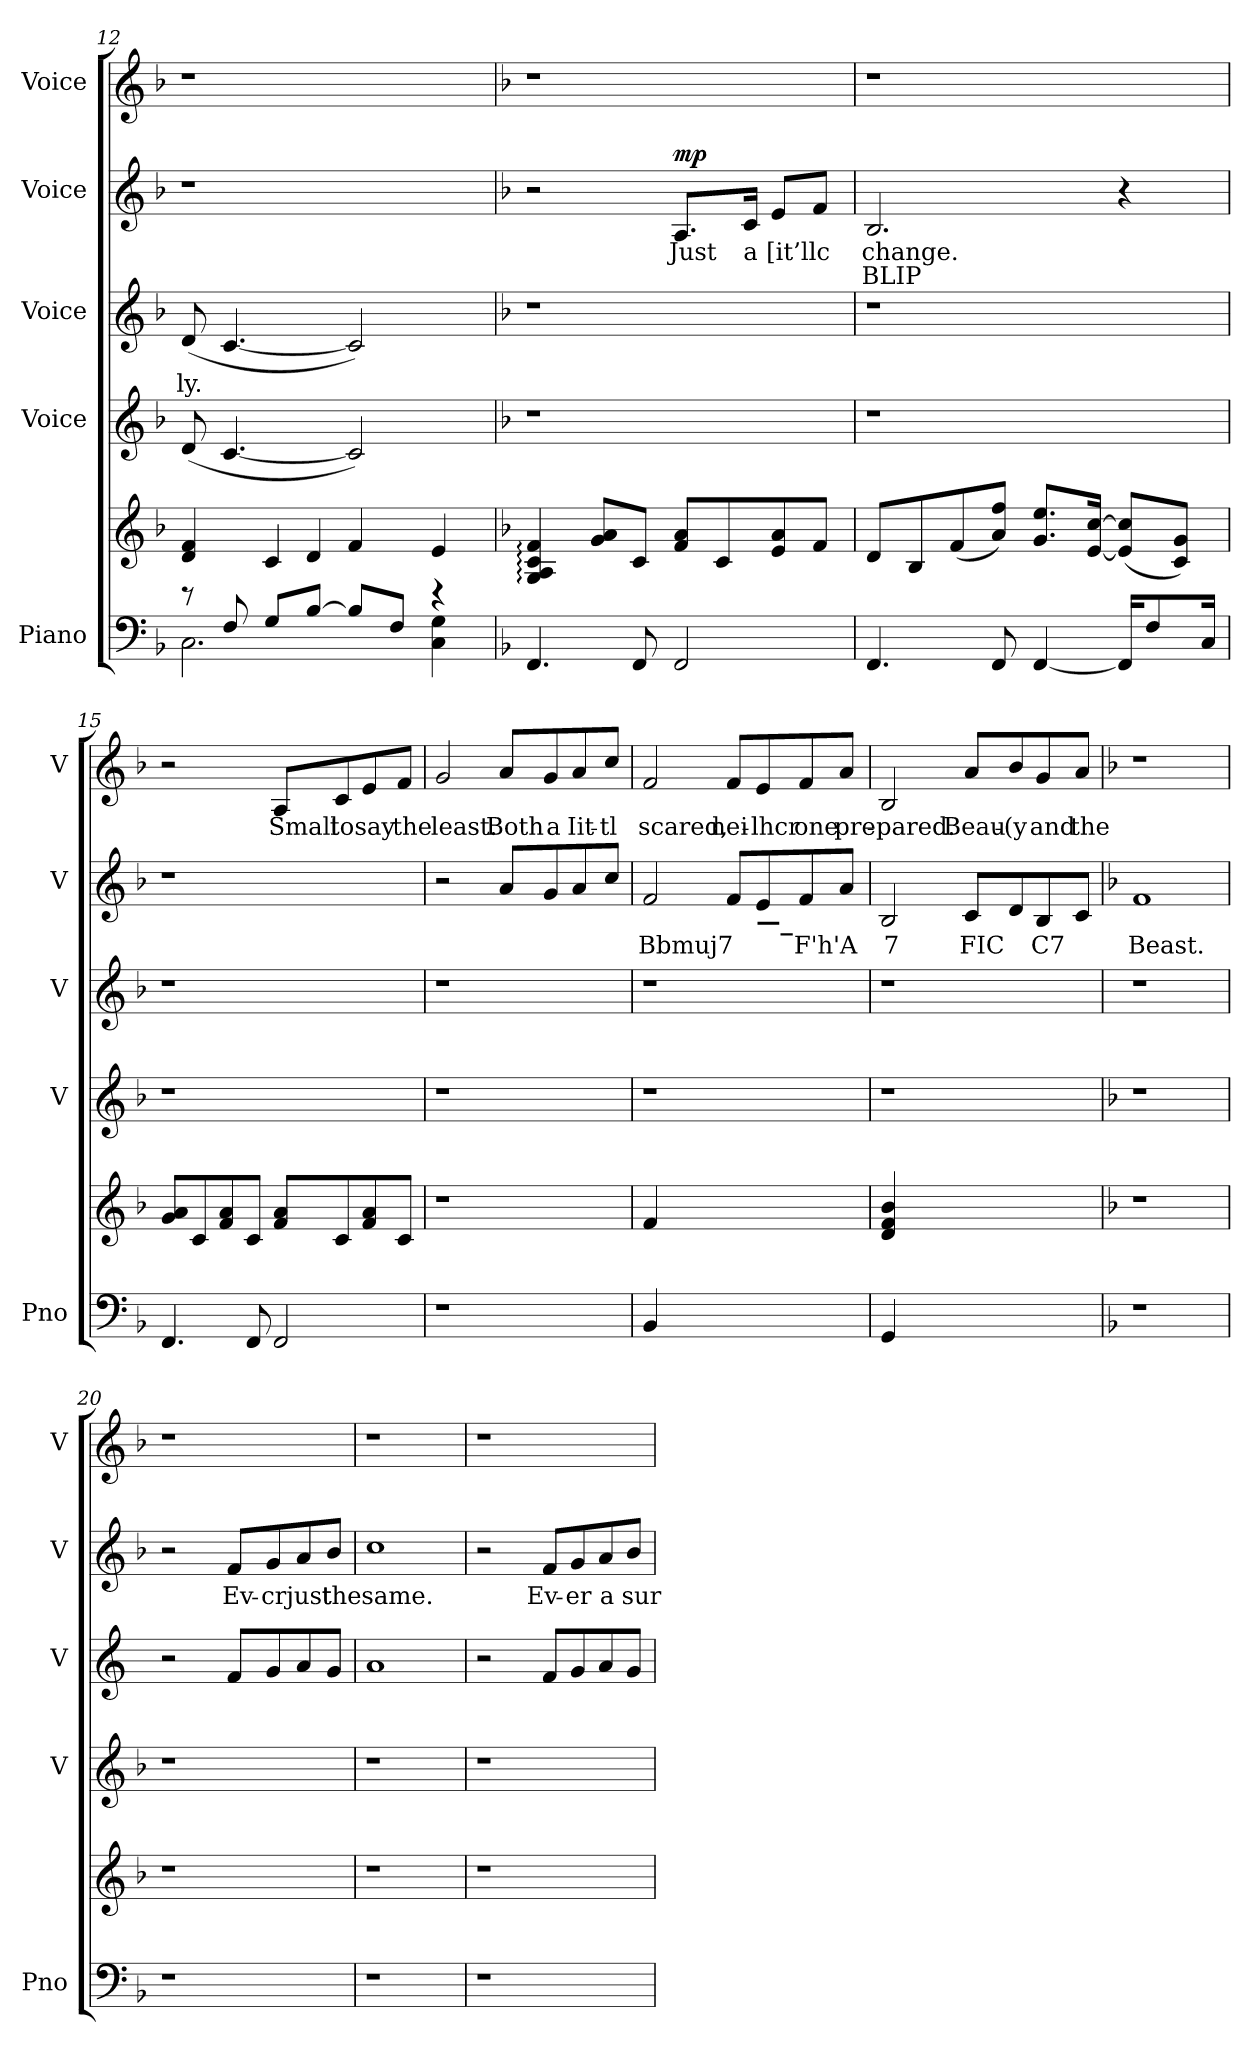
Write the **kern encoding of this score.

**kern	**kern	**kern	**kern	**text	**kern	**text	**text	**dynam	**kern	**text
*part5	*part5	*part4	*part3	*part3	*part2	*part2	*part2	*part2	*part1	*part1
*staff6	*staff5	*staff4	*staff3	*staff3	*staff2	*staff2	*staff2	*staff2	*staff1	*staff1
*I"Piano	*	*I"Voice	*I"Voice	*	*I"Voice	*	*	*	*I"Voice	*
*I'Pno	*	*I'V	*I'V	*	*I'V	*	*	*	*I'V	*
*clefF4	*clefG2	*clefG2	*clefG2	*	*clefG2	*	*	*	*clefG2	*
*k[b-]	*k[b-]	*k[b-]	*k[b-]	*	*k[b-]	*	*	*	*k[b-]	*
=12	=12	=12	=12	=12	=12	=12	=12	=12	=12	=12
*^	*^	*	*	*	*	*	*	*	*	*
!	!	!	!	!	!	!LO:LY:b	!	!	!	!	!	!
8rd	2.C\	4d/ 4f/	4.ryy	(<8d/	(<8d/	-ly.	1r	.	.	.	1r	.
!	!	!	!	!	!	!LO:LY:b	!	!	!	!	!	!
8F/	.	.	.	[<4.c/	[<4.c/	.	.	.	.	.	.	.
8G/L	.	4c/	.	.	.	.	.	.	.	.	.	.
[>8B-/J	.	.	4d/	.	.	.	.	.	.	.	.	.
8B-/L]	.	4f/	.	2c/])	2c/])	.	.	.	.	.	.	.
8F/J	.	.	4.ryy	.	.	.	.	.	.	.	.	.
4re	4C\ 4G\	4e/	.	.	.	.	.	.	.	.	.	.
*v	*v	*	*	*	*	*	*	*	*	*	*	*
*	*v	*v	*	*	*	*	*	*	*	*	*
!!LO:PB:g=z
=13	=13	=13	=13	=13	=13	=13	=13	=13	=13	=13
*k[b-]	*k[b-]	*k[b-]	*k[b-]	*	*k[b-]	*	*	*	*k[b-]	*
4.FF/	4G/: 4A/: 4c/: 4f/:	1r	1r	.	2r	.	.	.	1r	.
.	8g/ 8a/L	.	.	.	.	.	.	.	.	.
8FF/	8c/J	.	.	.	.	.	.	.	.	.
!	!	!	!	!	!	!LO:LY:b	!	!LO:DY:a	!	!
2FF/	8f/ 8a/L	.	.	.	8.A/L	Just	.	mp	.	.
.	8c/	.	.	.	.	.	.	.	.	.
!	!	!	!	!	!	!LO:LY:b	!	!	!	!
.	.	.	.	.	16c/Jk	a	.	.	.	.
!	!	!	!	!	!	!LO:LY:b	!	!	!	!
.	8e/ 8a/	.	.	.	8e/L	[it’llc	.	.	.	.
.	8f/J	.	.	.	8f/J	.	.	.	.	.
=14	=14	=14	=14	=14	=14	=14	=14	=14	=14	=14
!	!	!	!	!	!	!LO:LY:b	!LO:LY:b	!	!	!
4.FF/	8d/L	1r	1r	.	2.B-/	change.	BLIP	.	1r	.
.	8B-/	.	.	.	.	.	.	.	.	.
.	(>8f/	.	.	.	.	.	.	.	.	.
8FF/	8a/ 8ff/J)	.	.	.	.	.	.	.	.	.
[<4FF/	8.g/ 8.ee/L	.	.	.	.	.	.	.	.	.
.	[<16e/ [>16cc/Jk	.	.	.	.	.	.	.	.	.
16FF/KL]	(<8e/] 8cc/]L	.	.	.	4r	.	.	.	.	.
8F/	.	.	.	.	.	.	.	.	.	.
.	8c/ 8g/J)	.	.	.	.	.	.	.	.	.
16C/Jk	.	.	.	.	.	.	.	.	.	.
=15	=15	=15	=15	=15	=15	=15	=15	=15	=15	=15
4.FF/	8g/ 8a/L	1r	1r	.	1r	.	.	.	2r	.
.	8c/	.	.	.	.	.	.	.	.	.
.	8f/ 8a/	.	.	.	.	.	.	.	.	.
8FF/	8c/J	.	.	.	.	.	.	.	.	.
!	!	!	!	!	!	!	!	!	!	!LO:LY:b
2FF/	8f/ 8a/L	.	.	.	.	.	.	.	8A/L	Small
!	!	!	!	!	!	!	!	!	!	!LO:LY:b
.	8c/	.	.	.	.	.	.	.	8c/	to
!	!	!	!	!	!	!	!	!	!	!LO:LY:b
.	8f/ 8a/	.	.	.	.	.	.	.	8e/	say
!	!	!	!	!	!	!	!	!	!	!LO:LY:b
.	8c/J	.	.	.	.	.	.	.	8f/J	the
!!LO:LB:g=z
=16	=16	=16	=16	=16	=16	=16	=16	=16	=16	=16
!	!	!	!	!	!	!	!	!	!	!LO:LY:b
1r	1r	1r	1r	.	2r	.	.	.	2g/	least.
!	!	!	!	!	!	!	!	!	!	!LO:LY:b
.	.	.	.	.	8a/L	.	.	.	8a/L	Both
!	!	!	!	!	!	!	!	!	!	!LO:LY:b
.	.	.	.	.	8g/	.	.	.	8g/	a
!	!	!	!	!	!	!	!	!	!	!LO:LY:b
.	.	.	.	.	8a/	.	.	.	8a/	Iit-
!	!	!	!	!	!	!	!	!	!	!LO:LY:b
.	.	.	.	.	8cc/J	.	.	.	8cc/J	-tl
=17	=17	=17	=17	=17	=17	=17	=17	=17	=17	=17
!	!	!	!	!	!	!LO:LY:b	!	!	!	!LO:LY:b
4BB-	4f	1r	1r	.	2f/	Bbmuj7	.	.	2f/	scared,
2.ryy	2.ryy	.	.	.	.	.	.	.	.	.
!	!	!	!	!	!	!	!	!	!	!LO:LY:b
.	.	.	.	.	8f/L	.	.	.	8f/L	nei-
!	!	!	!	!	!LO:TX:b:B:t=—_	!	!	!	!	!
!	!	!	!	!	!	!	!	!	!	!LO:LY:b
.	.	.	.	.	8e/	.	.	.	8e/	-lhcr
!	!	!	!	!	!	!LO:LY:b	!	!	!	!LO:LY:b
.	.	.	.	.	8f/	F'h'A	.	.	8f/	one
!	!	!	!	!	!	!	!	!	!	!LO:LY:b
.	.	.	.	.	8a/J	.	.	.	8a/J	pre-
=18	=18	=18	=18	=18	=18	=18	=18	=18	=18	=18
!	!	!	!	!	!	!LO:LY:b	!	!	!	!LO:LY:b
4GG	4d/ 4f/ 4b-/	1r	1r	.	2B-/	7	.	.	2B-/	-pared.
2.ryy	2.ryy	.	.	.	.	.	.	.	.	.
!	!	!	!	!	!	!LO:LY:b	!	!	!	!LO:LY:b
.	.	.	.	.	8c/L	FIC	.	.	8a/L	Beau-
!	!	!	!	!	!	!	!	!	!	!LO:LY:b
.	.	.	.	.	8d/	.	.	.	8b-/	-(y
!	!	!	!	!	!	!LO:LY:b	!	!	!	!LO:LY:b
.	.	.	.	.	8B-/	C7	.	.	8g/	and
!	!	!	!	!	!	!	!	!	!	!LO:LY:b
.	.	.	.	.	8c/J	.	.	.	8a/J	the
!!LO:LB:g=z
=19!	=19!	=19	=19	=19!	=19!	=19!	=19!	=19!	=19!	=19!
*	*	*	*k[]	*	*	*	*	*	*	*
!	!	!	!	!	!	!LO:LY:b	!	!	!	!
1r	1r	1r	1r	.	1f	Beast.	.	.	1r	.
=20	=20	=20	=20	=20	=20	=20	=20	=20	=20	=20
1r	1r	1r	2r	.	2r	.	.	.	1r	.
!	!	!	!	!	!	!LO:LY:b	!	!	!	!
.	.	.	8f/L	.	8f/L	Ev-	.	.	.	.
!	!	!	!	!	!	!LO:LY:b	!	!	!	!
.	.	.	8g/	.	8g/	-crjust	.	.	.	.
.	.	.	8a/	.	8a/	.	.	.	.	.
!	!	!	!	!	!	!LO:LY:b	!	!	!	!
.	.	.	8g/J	.	8b-/J	the	.	.	.	.
=21	=21	=21	=21	=21	=21	=21	=21	=21	=21	=21
!	!	!	!	!	!	!LO:LY:b	!	!	!	!
1r	1r	1r	1a	.	1cc	same.	.	.	1r	.
=22	=22	=22	=22	=22	=22	=22	=22	=22	=22	=22
1r	1r	1r	2r	.	2r	.	.	.	1r	.
!	!	!	!	!	!	!LO:LY:b	!	!	!	!
.	.	.	8f/L	.	8f/L	Ev-	.	.	.	.
!	!	!	!	!	!	!LO:LY:b	!	!	!	!
.	.	.	8g/	.	8g/	-er	.	.	.	.
!	!	!	!	!	!	!LO:LY:b	!	!	!	!
.	.	.	8a/	.	8a/	a	.	.	.	.
!	!	!	!	!	!	!LO:LY:b	!	!	!	!
.	.	.	8g/J	.	8b-/J	sur-	.	.	.	.
=	=	=	=	=	=	=	=	=	=	=
*-	*-	*-	*-	*-	*-	*-	*-	*-	*-	*-
